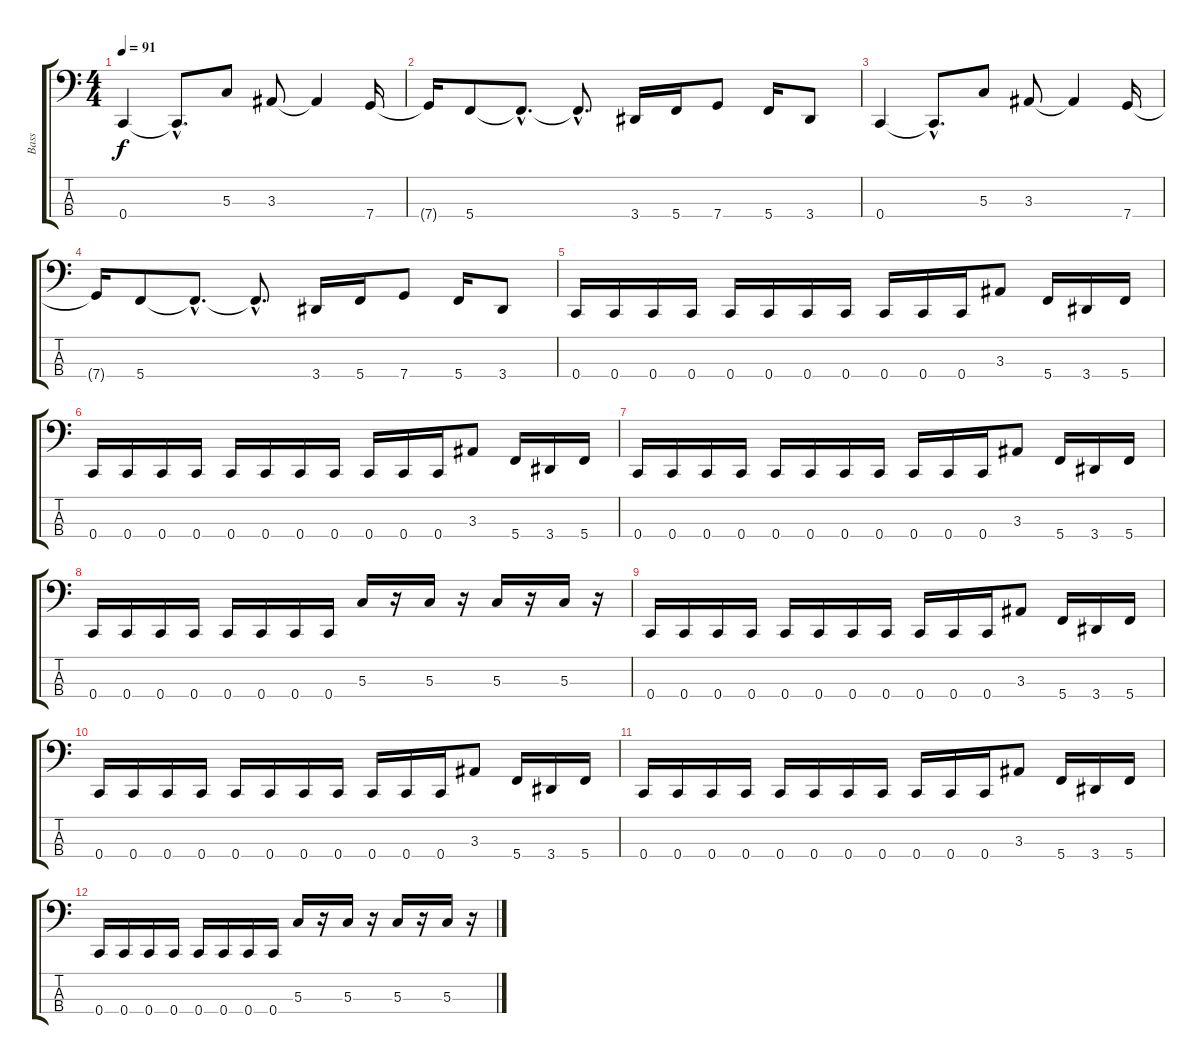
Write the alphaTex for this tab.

\track ("Bass" "Bass") {instrument electricbasspick}
\staff {score tabs}
\tuning (F2 C2 G1 C1) {hide}
\ts (4 4)
\tempo 91
\clef f4
\ks c
0.4.4{dy f} 0.4{hac t}.8{d} 5.3.8 3.3.8 3.3{t}.4 7.4.16 |
7.4{t}.16 5.4.8 5.4{hac t}.8{d} 5.4{hac t}.8{d} 3.4.16 5.4.16 7.4.8 5.4.16 3.4.8 |
0.4.4 0.4{hac t}.8{d} 5.3.8 3.3.8 3.3{t}.4 7.4.16 |
7.4{t}.16 5.4.8 5.4{hac t}.8{d} 5.4{hac t}.8{d} 3.4.16 5.4.16 7.4.8 5.4.16 3.4.8 |
0.4.16 0.4.16 0.4.16 0.4.16 0.4.16 0.4.16 0.4.16 0.4.16 0.4.16 0.4.16 0.4.16 3.3.8 5.4.16 3.4.16 5.4.16 |
0.4.16 0.4.16 0.4.16 0.4.16 0.4.16 0.4.16 0.4.16 0.4.16 0.4.16 0.4.16 0.4.16 3.3.8 5.4.16 3.4.16 5.4.16 |
0.4.16 0.4.16 0.4.16 0.4.16 0.4.16 0.4.16 0.4.16 0.4.16 0.4.16 0.4.16 0.4.16 3.3.8 5.4.16 3.4.16 5.4.16 |
0.4.16 0.4.16 0.4.16 0.4.16 0.4.16 0.4.16 0.4.16 0.4.16 5.3.16 r.16 5.3.16 r.16 5.3.16 r.16 5.3.16 r.16 |
0.4.16 0.4.16 0.4.16 0.4.16 0.4.16 0.4.16 0.4.16 0.4.16 0.4.16 0.4.16 0.4.16 3.3.8 5.4.16 3.4.16 5.4.16 |
0.4.16 0.4.16 0.4.16 0.4.16 0.4.16 0.4.16 0.4.16 0.4.16 0.4.16 0.4.16 0.4.16 3.3.8 5.4.16 3.4.16 5.4.16 |
0.4.16 0.4.16 0.4.16 0.4.16 0.4.16 0.4.16 0.4.16 0.4.16 0.4.16 0.4.16 0.4.16 3.3.8 5.4.16 3.4.16 5.4.16 |
0.4.16 0.4.16 0.4.16 0.4.16 0.4.16 0.4.16 0.4.16 0.4.16 5.3.16 r.16 5.3.16 r.16 5.3.16 r.16 5.3.16 r.16
